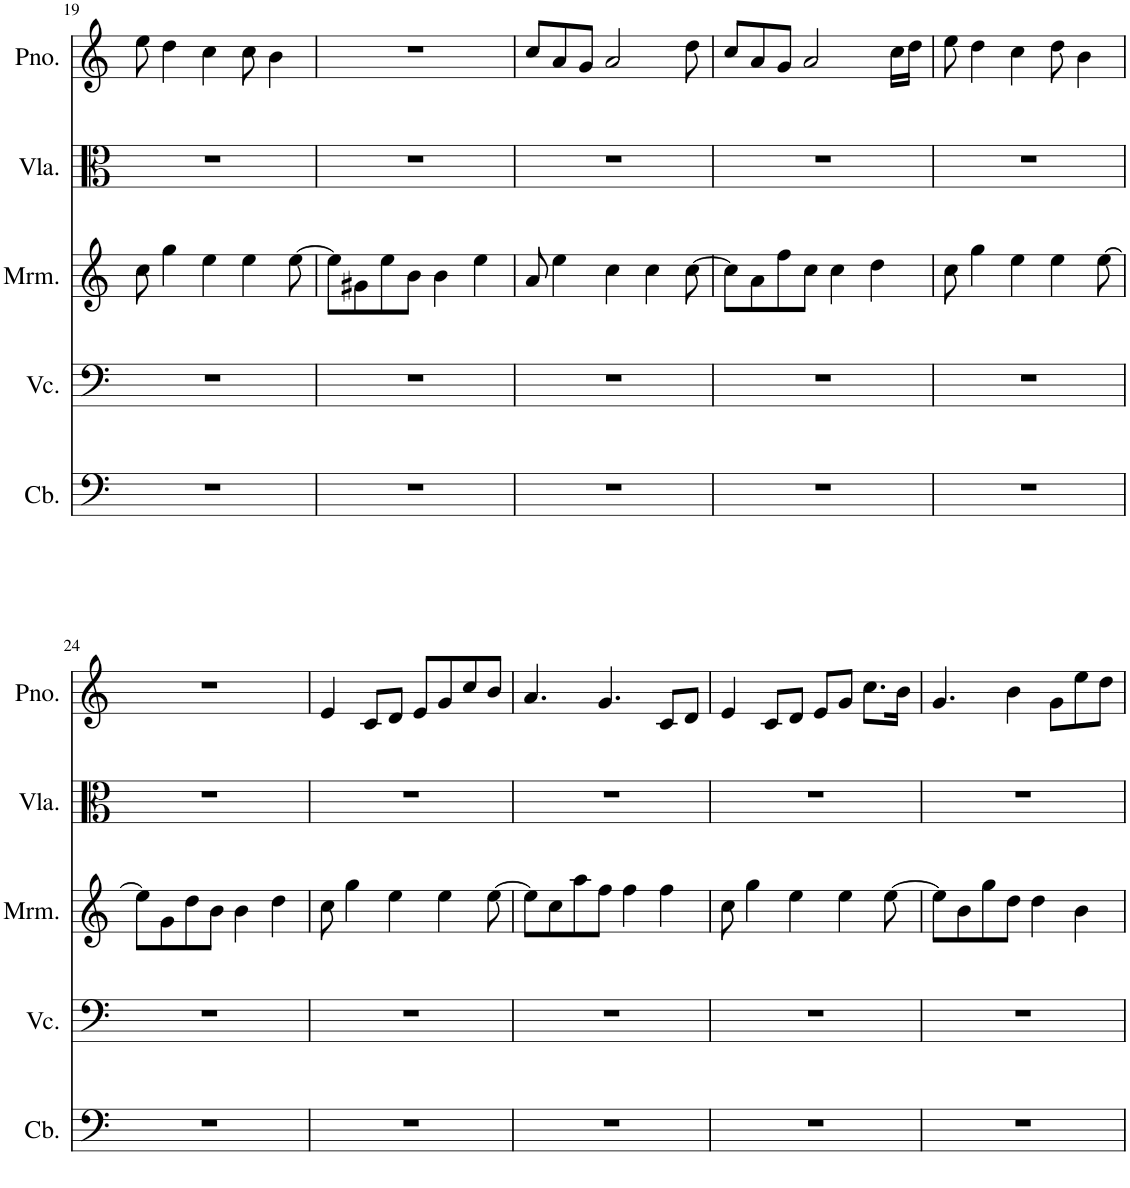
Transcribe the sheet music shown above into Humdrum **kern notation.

**kern	**kern	**kern	**kern	**kern
*part5	*part4	*part3	*part2	*part1
*staff5	*staff4	*staff3	*staff2	*staff1
*I"Contrabass	*I"Violoncello	*I"Marimba	*I"Viola	*I"Piano
*I'Cb.	*I'Vc.	*I'Mrm.	*I'Vla.	*I'Pno.
!!LO:PB:g=z
*clefF4	*clefF4	*clefG2	*clefC3	*clefG2
*Trd7c12	*	*	*	*
*k[]	*k[]	*k[]	*k[]	*k[]
*M4/4	*M4/4	*M4/4	*M4/4	*M4/4
=19	=19	=19	=19	=19
1r	1r	8cc\	1r	8ee\
.	.	4gg\	.	4dd\
.	.	4ee\	.	4cc\
.	.	4ee\	.	8cc\
.	.	.	.	4b\
.	.	[8ee\	.	.
=20	=20	=20	=20	=20
1r	1r	8ee\L]	1r	1r
.	.	8g#X\	.	.
.	.	8ee\	.	.
.	.	8b\J	.	.
.	.	4b\	.	.
.	.	4ee\	.	.
=21	=21	=21	=21	=21
1r	1r	8a/	1r	8cc/L
.	.	4ee\	.	8a/
.	.	.	.	8g/J
.	.	4cc\	.	2a/
.	.	4cc\	.	.
.	.	[8cc\	.	8dd\
=22	=22	=22	=22	=22
1r	1r	8cc\L]	1r	8cc/L
.	.	8a\	.	8a/
.	.	8ff\	.	8g/J
.	.	8cc\J	.	2a/
.	.	4cc\	.	.
.	.	4dd\	.	.
.	.	.	.	16cc\LL
.	.	.	.	16dd\JJ
=23	=23	=23	=23	=23
1r	1r	8cc\	1r	8ee\
.	.	4gg\	.	4dd\
.	.	4ee\	.	4cc\
.	.	4ee\	.	8dd\
.	.	.	.	4b\
.	.	[8ee\	.	.
!!LO:LB:g=z
=24	=24	=24	=24	=24
1r	1r	8ee\L]	1r	1r
.	.	8g\	.	.
.	.	8dd\	.	.
.	.	8b\J	.	.
.	.	4b\	.	.
.	.	4dd\	.	.
=25	=25	=25	=25	=25
1r	1r	8cc\	1r	4e/
.	.	4gg\	.	.
.	.	.	.	8c/L
.	.	4ee\	.	8d/J
.	.	.	.	8e/L
.	.	4ee\	.	8g/
.	.	.	.	8cc/
.	.	[8ee\	.	8b/J
=26	=26	=26	=26	=26
1r	1r	8ee\L]	1r	4.a/
.	.	8cc\	.	.
.	.	8aa\	.	.
.	.	8ff\J	.	4.g/
.	.	4ff\	.	.
.	.	4ff\	.	8c/L
.	.	.	.	8d/J
=27	=27	=27	=27	=27
1r	1r	8cc\	1r	4e/
.	.	4gg\	.	.
.	.	.	.	8c/L
.	.	4ee\	.	8d/J
.	.	.	.	8e/L
.	.	4ee\	.	8g/J
.	.	.	.	8.cc\L
.	.	[8ee\	.	.
.	.	.	.	16b\Jk
=28	=28	=28	=28	=28
1r	1r	8ee\L]	1r	4.g/
.	.	8b\	.	.
.	.	8gg\	.	.
.	.	8dd\J	.	4b\
.	.	4dd\	.	.
.	.	.	.	8g\L
.	.	4b\	.	8ee\
.	.	.	.	8dd\J
=	=	=	=	=
*-	*-	*-	*-	*-
